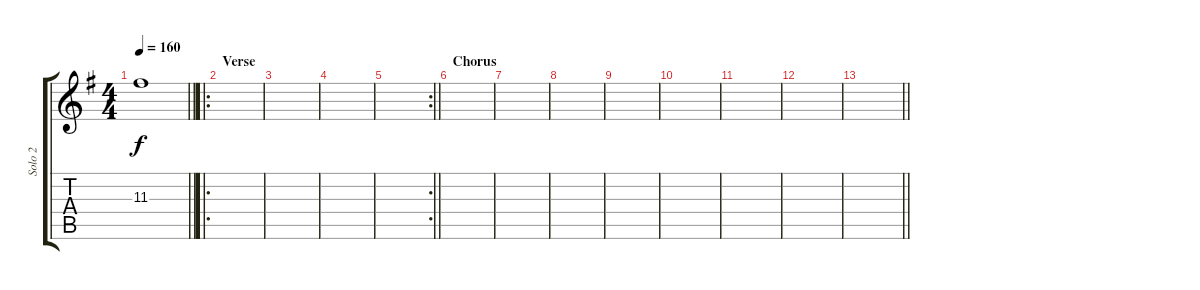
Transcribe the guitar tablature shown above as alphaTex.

\track ("Solo 2" "Solo 2") {instrument distortionguitar}
\staff {score tabs}
\tuning (E4 B3 G3 D3 A2 E2) {hide}
\ts (4 4)
\tempo 160
\clef g2
\barLineRight lightlight
\ks eminor
11.3.1{dy f} |
\ro
\section ("" "Verse")
|
|
|
\rc 2
\barLineRight lightlight
|
\section ("" "Chorus")
|
|
|
|
|
|
|
\barLineRight lightlight
